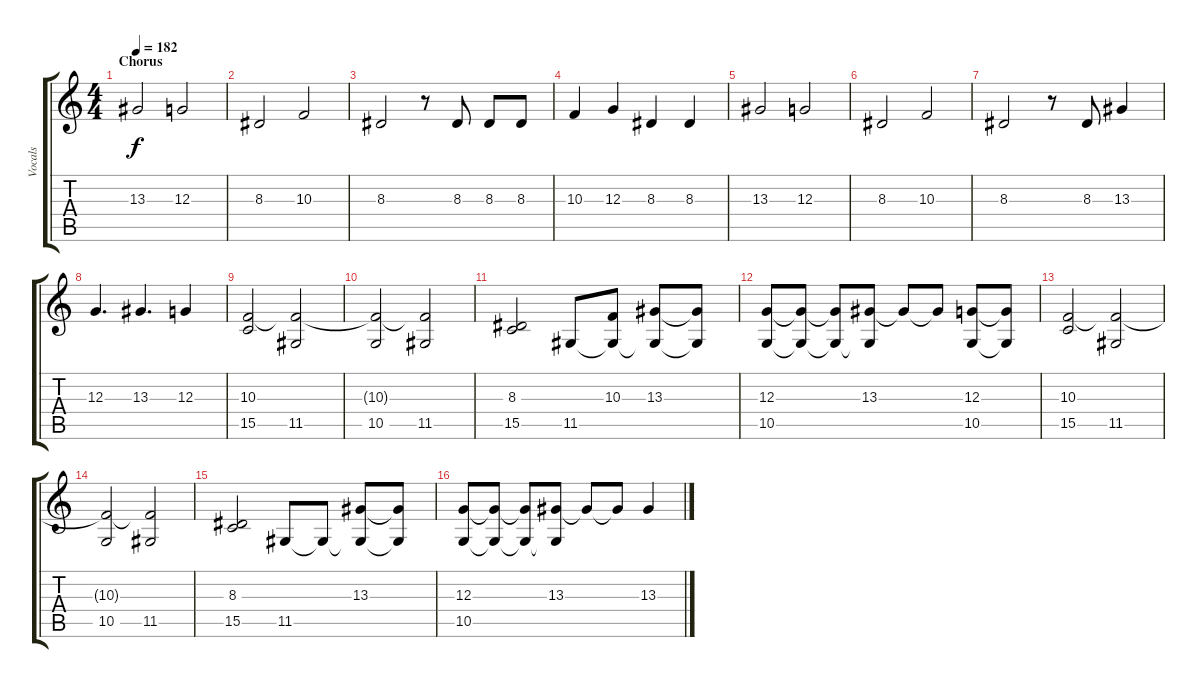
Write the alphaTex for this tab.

\track ("Vocals" "Vocals") {instrument lead6voice}
\staff {score tabs}
\tuning (E4 B3 G3 D3 A2 E2) {hide}
\ts (4 4)
\section ("" "Chorus")
\tempo 182
\clef g2
\ks c
13.3.2{dy f} 12.3.2 |
8.3.2 10.3.2 |
8.3.2 r.8 8.3.8 8.3.8 8.3.8 |
10.3.4 12.3.4 8.3.4 8.3.4 |
13.3.2 12.3.2 |
8.3.2 10.3.2 |
8.3.2 r.8 8.3.8 13.3.4 |
12.3.4{d} 13.3.4{d} 12.3.4 |
(10.3 15.5).2 (10.3{t} 11.5).2 |
(10.3{t} 10.5).2 (10.3{t} 11.5).2 |
(8.3 15.5).2 11.5.8 (10.3 11.5{t}).8 (13.3 11.5{t}).8 (13.3{t} 11.5{t}).8 |
(12.3 10.5).8 (12.3{t} 10.5{t}).8 (12.3{t} 10.5{t}).8 (13.3 10.5{t}).8 13.3{t}.8 13.3{t}.8 (12.3 10.5).8 (12.3{t} 10.5{t}).8 |
(10.3 15.5).2 (10.3{t} 11.5).2 |
(10.3{t} 10.5).2 (10.3{t} 11.5).2 |
(8.3 15.5).2 11.5.8 11.5{t}.8 (13.3 11.5{t}).8 (13.3{t} 11.5{t}).8 |
(12.3 10.5).8 (12.3{t} 10.5{t}).8 (12.3{t} 10.5{t}).8 (13.3 10.5{t}).8 13.3{t}.8 13.3{t}.8 13.3.4
